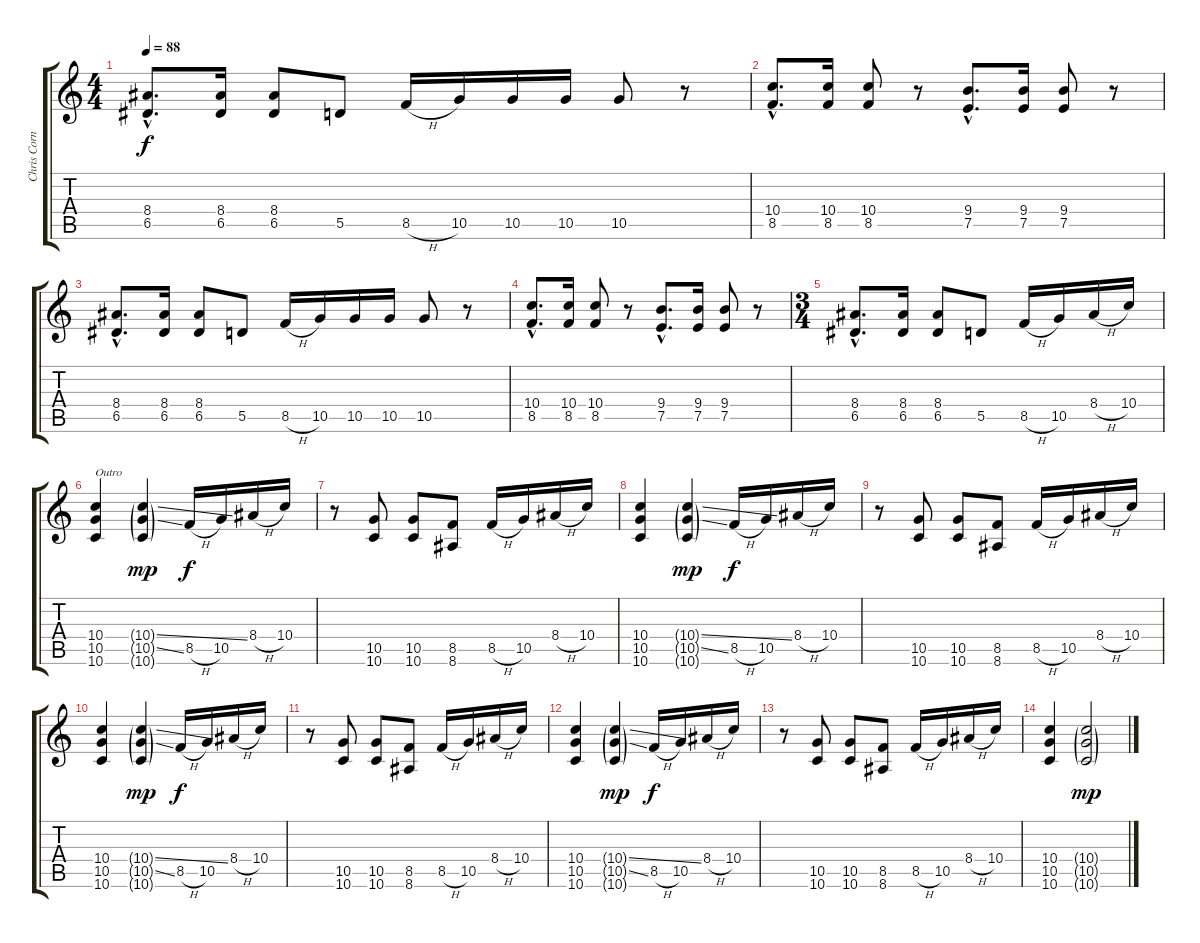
\track ("Chris Cornell" "Chris Corn") {instrument overdrivenguitar}
\staff {score tabs}
\tuning (E4 B3 G3 D3 A2 D2) {hide}
\ts (4 4)
\tempo 88
\clef g2
\ks c
(8.4{hac} 6.5{hac}).8{d dy f} (8.4 6.5).16 (8.4 6.5).8 5.5.8 8.5{h}.16 10.5.16 10.5.16 10.5.16 10.5.8 r.8 |
(10.4{hac} 8.5{hac}).8{d} (10.4 8.5).16 (10.4 8.5).8 r.8 (9.4{hac} 7.5{hac}).8{d} (9.4 7.5).16 (9.4 7.5).8 r.8 |
(8.4{hac} 6.5{hac}).8{d} (8.4 6.5).16 (8.4 6.5).8 5.5.8 8.5{h}.16 10.5.16 10.5.16 10.5.16 10.5.8 r.8 |
(10.4{hac} 8.5{hac}).8{d} (10.4 8.5).16 (10.4 8.5).8 r.8 (9.4{hac} 7.5{hac}).8{d} (9.4 7.5).16 (9.4 7.5).8 r.8 |
\ts (3 4)
(8.4{hac} 6.5{hac}).8{d} (8.4 6.5).16 (8.4 6.5).8 5.5.8 8.5{h}.16 10.5.16 8.4{h}.16 10.4.16 |
(10.4 10.5 10.6).4{txt "Outro"} (10.4{ss g} 10.5{ss g} 10.6{g}).4{dy mp} 8.5{h}.16{dy f} 10.5.16 8.4{h}.16 10.4.16 |
r.8 (10.5 10.6).8 (10.5 10.6).8 (8.5 8.6).8 8.5{h}.16 10.5.16 8.4{h}.16 10.4.16 |
(10.4 10.5 10.6).4 (10.4{ss g} 10.5{ss g} 10.6{g}).4{dy mp} 8.5{h}.16{dy f} 10.5.16 8.4{h}.16 10.4.16 |
r.8 (10.5 10.6).8 (10.5 10.6).8 (8.5 8.6).8 8.5{h}.16 10.5.16 8.4{h}.16 10.4.16 |
(10.4 10.5 10.6).4 (10.4{ss g} 10.5{ss g} 10.6{g}).4{dy mp} 8.5{h}.16{dy f} 10.5.16 8.4{h}.16 10.4.16 |
r.8 (10.5 10.6).8 (10.5 10.6).8 (8.5 8.6).8 8.5{h}.16 10.5.16 8.4{h}.16 10.4.16 |
(10.4 10.5 10.6).4 (10.4{ss g} 10.5{ss g} 10.6{g}).4{dy mp} 8.5{h}.16{dy f} 10.5.16 8.4{h}.16 10.4.16 |
r.8 (10.5 10.6).8 (10.5 10.6).8 (8.5 8.6).8 8.5{h}.16 10.5.16 8.4{h}.16 10.4.16 |
(10.4 10.5 10.6).4 (10.4{g} 10.5{g} 10.6{g}).2{dy mp}
